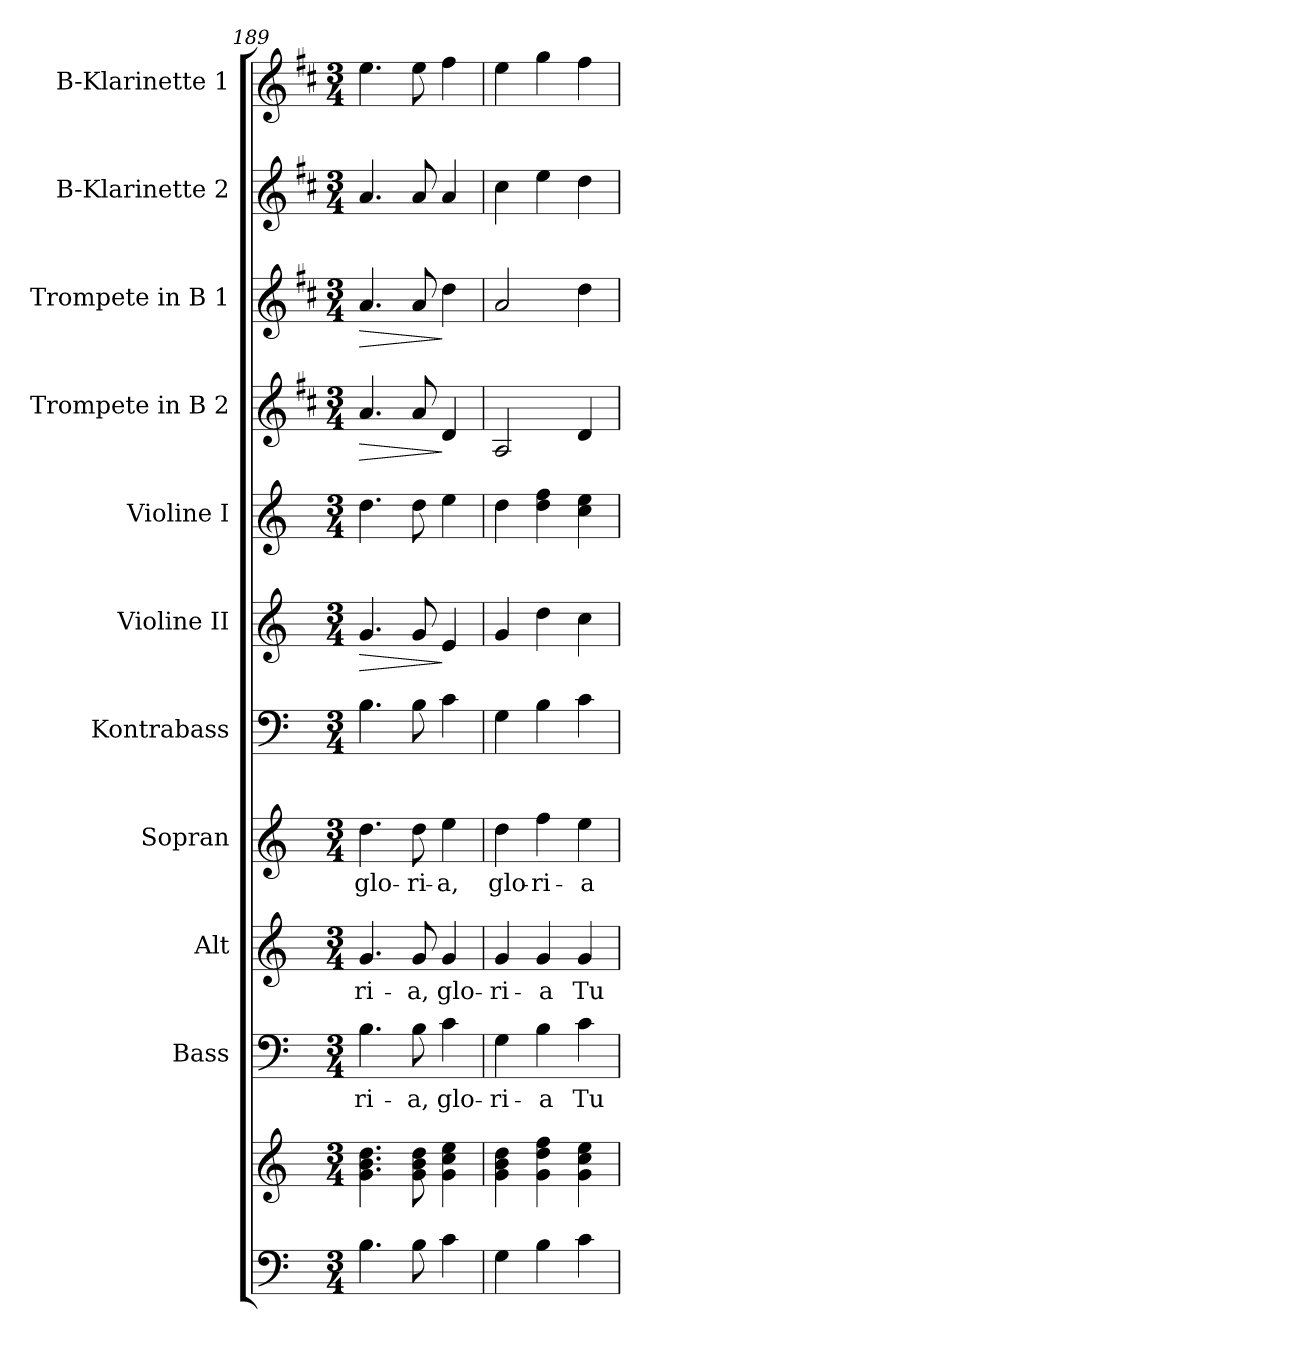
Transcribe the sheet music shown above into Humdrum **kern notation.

**kern	**kern	**kern	**text	**kern	**text	**kern	**text	**kern	**kern	**dynam	**kern	**kern	**dynam	**kern	**dynam	**kern	**kern
*part11	*part11	*part10	*part10	*part9	*part9	*part8	*part8	*part7	*part6	*part6	*part5	*part4	*part4	*part3	*part3	*part2	*part1
*staff12	*staff11	*staff10	*staff10	*staff9	*staff9	*staff8	*staff8	*staff7	*staff6	*staff6	*staff5	*staff4	*staff4	*staff3	*staff3	*staff2	*staff1
*	*	*I"Bass	*	*I"Alt	*	*I"Sopran	*	*I"Kontrabass	*I"Violine II	*	*I"Violine I	*I"Trompete in B 2	*	*I"Trompete in B 1	*	*I"B-Klarinette 2	*I"B-Klarinette 1
*	*	*I'B.	*	*I'A.	*	*I'S.	*	*I'Kb.	*I'Vl. II	*	*I'Vl. I	*I'Tr. 2	*	*I'Tr. 1	*	*I'B Kl. 2	*I'B Kl. 1
!!LO:PB:g=z
*clefF4	*clefG2	*clefF4	*	*clefG2	*	*clefG2	*	*clefF4	*clefG2	*	*clefG2	*clefG2	*	*clefG2	*	*clefG2	*clefG2
*	*	*	*	*	*	*	*	*ITrd7c12	*	*	*	*ITrd1c2	*	*ITrd1c2	*	*ITrd1c2	*ITrd1c2
*k[]	*k[]	*k[]	*	*k[]	*	*k[]	*	*k[]	*k[]	*	*k[]	*k[]	*	*k[]	*	*k[]	*k[]
*C:	*C:	*C:	*	*C:	*	*C:	*	*C:	*C:	*	*C:	*C:	*	*C:	*	*C:	*C:
*M3/4	*M3/4	*M3/4	*	*M3/4	*	*M3/4	*	*M3/4	*M3/4	*	*M3/4	*M3/4	*	*M3/4	*	*M3/4	*M3/4
=189	=189	=189	=189	=189	=189	=189	=189	=189	=189	=189	=189	=189	=189	=189	=189	=189	=189
!	!	!	!LO:LY:b	!	!LO:LY:b	!	!LO:LY:b	!	!	!LO:HP:b	!	!	!LO:HP:b	!	!LO:HP:b	!	!
4.B\	4.g\ 4.b\ 4.dd\	4.B\	-ri-	4.g/	-ri-	4.dd\	glo-	4.BB\	4.g/	>	4.dd\	4.g/	>	4.g/	>	4.g/	4.dd\
!	!	!	!LO:LY:b	!	!LO:LY:b	!	!LO:LY:b	!	!	!	!	!	!	!	!	!	!
8B\	8g\ 8b\ 8dd\	8B\	-a,	8g/	-a,	8dd\	-ri-	8BB\	8g/	.	8dd\	8g/	.	8g/	.	8g/	8dd\
!	!	!	!LO:LY:b	!	!LO:LY:b	!	!LO:LY:b	!	!	!	!	!	!	!	!	!	!
4c\	4g\ 4cc\ 4ee\	4c\	glo-	4g/	glo-	4ee\	-a,	4C\	4e/	]	4ee\	4c/	]	4cc\	]	4g/	4ee\
=190	=190	=190	=190	=190	=190	=190	=190	=190	=190	=190	=190	=190	=190	=190	=190	=190	=190
!	!	!	!LO:LY:b	!	!LO:LY:b	!	!LO:LY:b	!	!	!	!	!	!	!	!	!	!
4G\	4g\ 4b\ 4dd\	4G\	-ri-	4g/	-ri-	4dd\	glo-	4GG\	4g/	.	4dd\	2G/	.	2g/	.	4b\	4dd\
!	!	!	!LO:LY:b	!	!LO:LY:b	!	!LO:LY:b	!	!	!	!	!	!	!	!	!	!
4B\	4g\ 4dd\ 4ff\	4B\	-a	4g/	-a	4ff\	-ri-	4BB\	4dd\	.	4dd\ 4ff\	.	.	.	.	4dd\	4ff\
!	!	!	!LO:LY:b	!	!LO:LY:b	!	!LO:LY:b	!	!	!	!	!	!	!	!	!	!
4c\	4g\ 4cc\ 4ee\	4c\	Tu-	4g/	Tu-	4ee\	-a	4C\	4cc\	.	4cc\ 4ee\	4c/	.	4cc\	.	4cc\	4ee\
=	=	=	=	=	=	=	=	=	=	=	=	=	=	=	=	=	=
*-	*-	*-	*-	*-	*-	*-	*-	*-	*-	*-	*-	*-	*-	*-	*-	*-	*-
